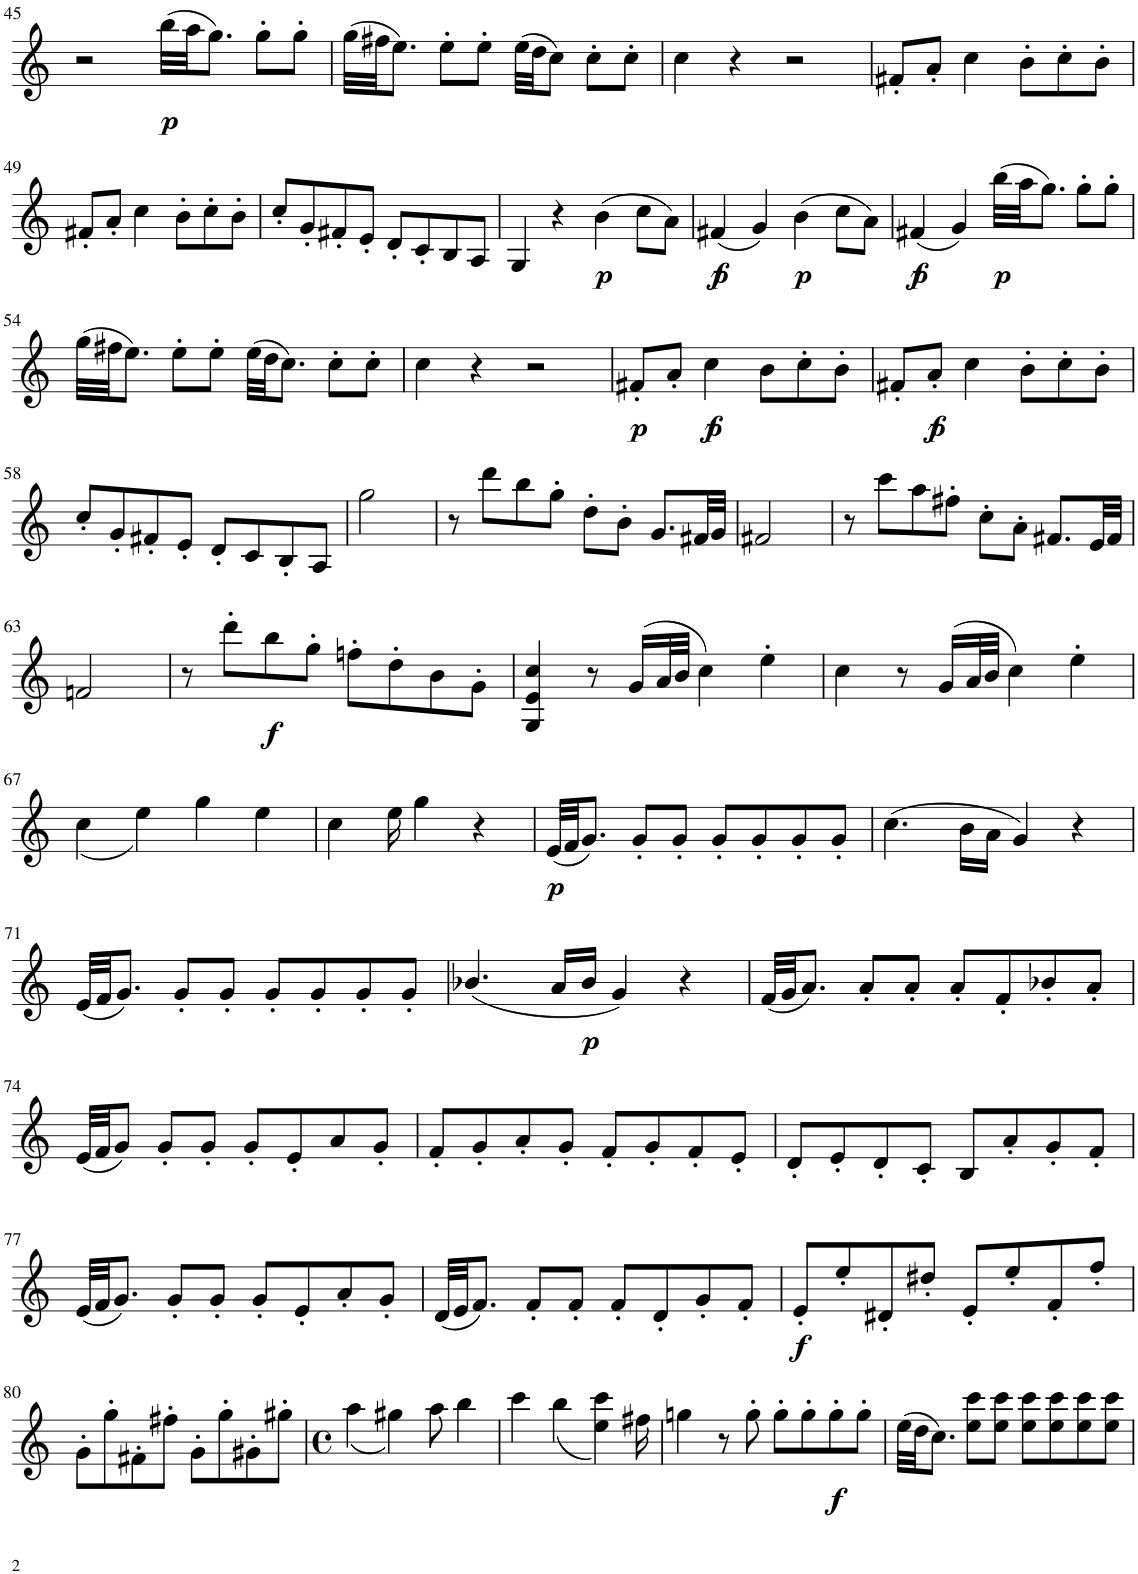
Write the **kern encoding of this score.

**kern	**dynam
*part1	*part1
*staff1	*staff1
*I"Voice	*
*I'V	*
!!LO:PB:g=z
*clefG2	*
*k[]	*
*M4/4	*
*met(c)	*
=45	=45
2r	.
!	!LO:DY:b
(>32bb\LLL	p
32aa\JJ	.
8.gg\J)	.
8gg'\L	.
8gg'\J	.
=46	=46
(>32gg\LLL	.
32ff#X\JJ	.
8.ee\J)	.
8ee'\L	.
8ee'\J	.
(>32ee\LLL	.
32dd\JJ	.
8cc\J)	.
8cc'\L	.
8cc'\J	.
=47	=47
4cc\	.
4r	.
2r	.
=48	=48
8f#X'/L	.
8a'/J	.
4cc\	.
8b'\L	.
8cc'\	.
8b'\J	.
!!LO:LB:g=z
=49	=49
8f#X'/L	.
8a'/J	.
4cc\	.
8b'\L	.
8cc'\	.
8b'\J	.
=50	=50
8cc'/L	.
8g'/	.
8f#X'/	.
8e'/J	.
8d'/L	.
8c'/	.
8B/	.
8A/J	.
=51	=51
4G/	.
4r	.
!	!LO:DY:b
(>4b\	p
8cc\L	.
8a\J)	.
=52	=52
!	!LO:DY:b
!	!LO:DY:n=1:b
(<4f#X/	f p
4g/)	.
!	!LO:DY:n=2:b
(>4b\	p
8cc\L	.
8a\J)	.
=53	=53
!	!LO:DY:b
!	!LO:DY:n=1:b
(<4f#X/	f p
4g/)	.
!	!LO:DY:n=2:b
(>32bb\LLL	p
32aa\JJ	.
8.gg\J)	.
8gg'\L	.
8gg'\J	.
!!LO:LB:g=z
=54	=54
(>32gg\LLL	.
32ff#X\JJ	.
8.ee\J)	.
8ee'\L	.
8ee'\J	.
(>32ee\LLL	.
32dd\JJ	.
8.cc\J)	.
8cc'\L	.
8cc'\J	.
=55	=55
4cc\	.
4r	.
2r	.
=56	=56
!	!LO:DY:b
8f#X'/L	p
8a'/J	.
!	!LO:DY:b
!	!LO:DY:n=1:b
4cc\	f p
8b\L	.
8cc'\	.
8b'\J	.
=57	=57
8f#X'/L	.
!	!LO:DY:b
!	!LO:DY:n=1:b
8a'/J	f p
4cc\	.
8b'\L	.
8cc'\	.
8b'\J	.
!!LO:LB:g=z
=58	=58
8cc'/L	.
8g'/	.
8f#X'/	.
8e'/J	.
8d'/L	.
8c/	.
8B'/	.
8A/J	.
=59	=59
2gg\	.
=60	=60
8r	.
8ddd\L	.
8bb\	.
8gg'\J	.
8dd'\L	.
8b'\J	.
8.g/L	.
32f#X/LL	.
32g/JJJ	.
=61	=61
2f#X/	.
=62	=62
8r	.
8ccc\L	.
8aa\	.
8ff#X'\J	.
8cc'\L	.
8a'\J	.
8.f#X/L	.
32e/LL	.
32f#/JJJ	.
!!LO:LB:g=z
=63	=63
2fn/	.
=64	=64
8r	.
8ddd'\L	.
!	!LO:DY:b
8bb\	f
8gg'\J	.
8ffn'\L	.
8dd'\	.
8b\	.
8g'\J	.
=65	=65
4G/ 4e/ 4cc/	.
8r	.
(>16g/LL	.
32a/L	.
32b/JJJ	.
4cc\)	.
4ee'\	.
=66	=66
4cc\	.
8r	.
(>16g/LL	.
32a/L	.
32b/JJJ	.
4cc\)	.
4ee'\	.
!!LO:LB:g=z
=67	=67
(<4cc\	.
4ee\)	.
4gg\	.
4ee\	.
=68	=68
4cc\	.
16ee\	.
4gg\	.
4r	.
=69	=69
!	!LO:DY:b
(<32e/LLL	p
32f/JJ	.
8.g/J)	.
8g'/L	.
8g'/J	.
8g'/L	.
8g'/	.
8g'/	.
8g'/J	.
=70	=70
(>4.cc\	.
16b\LL	.
16a\JJ	.
4g/)	.
4r	.
!!LO:LB:g=z
=71	=71
(<32e/LLL	.
32f/JJ	.
8.g/J)	.
8g'/L	.
8g'/J	.
8g'/L	.
8g'/	.
8g'/	.
8g'/J	.
=72	=72
(<4.b-X/	.
16a/LL	.
!	!LO:DY:b
16b-/JJ	p
4g/)	.
4r	.
=73	=73
(<32f/LLL	.
32g/JJ	.
8.a/J)	.
8a'/L	.
8a'/J	.
8a'/L	.
8f'/	.
8b-X'/	.
8a'/J	.
!!LO:LB:g=z
=74	=74
(<32e/LLL	.
32f/JJ	.
8g/J)	.
8g'/L	.
8g'/J	.
8g'/L	.
8e'/	.
8a/	.
8g'/J	.
=75	=75
8f'/L	.
8g'/	.
8a'/	.
8g'/J	.
8f'/L	.
8g'/	.
8f'/	.
8e'/J	.
=76	=76
8d'/L	.
8e'/	.
8d'/	.
8c'/J	.
8B/L	.
8a'/	.
8g'/	.
8f'/J	.
!!LO:LB:g=z
=77	=77
(<32e/LLL	.
32f/JJ	.
8.g/J)	.
8g'/L	.
8g'/J	.
8g'/L	.
8e'/	.
8a'/	.
8g'/J	.
=78	=78
(<32d/LLL	.
32e/JJ	.
8.f/J)	.
8f'/L	.
8f'/J	.
8f'/L	.
8d'/	.
8g'/	.
8f'/J	.
=79	=79
!	!LO:DY:b
8e'/L	f
8ee'/	.
8d#X'/	.
8dd#X'/J	.
8e'/L	.
8ee'/	.
8f'/	.
8ff'/J	.
!!LO:LB:g=z
=80	=80
8g'\L	.
8gg'\	.
8f#X'\	.
8ff#X'\J	.
8g'\L	.
8gg'\	.
8g#X'\	.
8gg#X'\J	.
=81	=81
*M4/4	*
*met(c)	*
(<4aa\	.
4gg#X\)	.
8aa\	.
4bb\	.
=82	=82
4ccc\	.
(<4bb\	.
4ee\ 4ccc\)	.
16ff#X\	.
=83	=83
4ggn\	.
8r	.
8gg'\	.
8gg'\L	.
8gg'\	.
!	!LO:DY:b
8gg'\	f
8gg'\J	.
=84	=84
(>32ee\LLL	.
32dd\JJ	.
8.cc\J)	.
8ee\ 8ccc\L	.
8ee\ 8ccc\J	.
8ee\ 8ccc\L	.
8ee\ 8ccc\	.
8ee\ 8ccc\	.
8ee\ 8ccc\J	.
=	=
*-	*-
